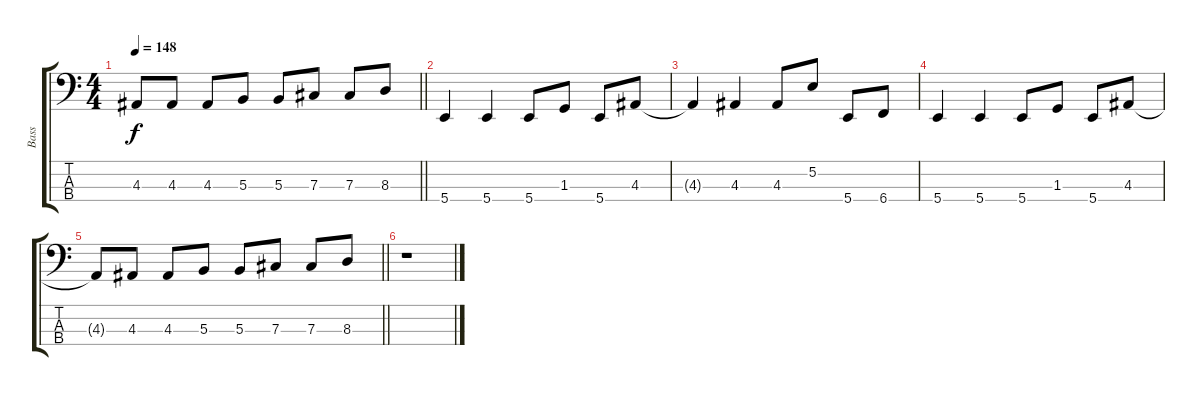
\track ("Bass" "Bass") {instrument electricbassfinger}
\staff {score tabs}
\tuning (E2 B1 Gb1 B0) {hide}
\ts (4 4)
\tempo 148
\clef f4
\barLineRight lightlight
\ks c
4.3{t}.8{dy f} 4.3.8 4.3.8 5.3.8 5.3.8 7.3.8 7.3.8 8.3.8 |
5.4.4 5.4.4 5.4.8 1.3.8 5.4.8 4.3.8 |
4.3{t}.4 4.3.4 4.3.8 5.2.8 5.4.8 6.4.8 |
5.4.4 5.4.4 5.4.8 1.3.8 5.4.8 4.3.8 |
\barLineRight lightlight
4.3{t}.8 4.3.8 4.3.8 5.3.8 5.3.8 7.3.8 7.3.8 8.3.8 |
r.1
